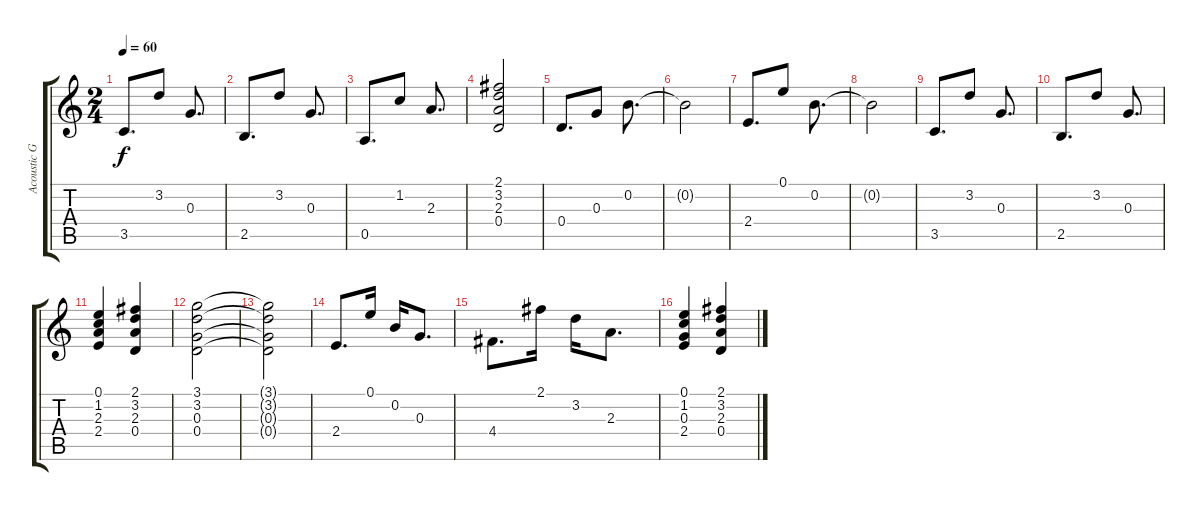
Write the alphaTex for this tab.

\track ("Acoustic GT." "Acoustic G") {instrument acousticguitarsteel}
\staff {score tabs}
\tuning (E4 B3 G3 D3 A2 E2) {hide}
\ts (2 4)
\tempo 60
\clef g2
\ks c
3.5.8{d dy f} 3.2.8 0.3.8{d} |
2.5.8{d} 3.2.8 0.3.8{d} |
0.5.8{d} 1.2.8 2.3.8{d} |
(2.1 3.2 2.3 0.4).2 |
0.4.8{d} 0.3.8 0.2.8{d} |
0.2{t}.2 |
2.4.8{d} 0.1.8 0.2.8{d} |
0.2{t}.2 |
3.5.8{d} 3.2.8 0.3.8{d} |
2.5.8{d} 3.2.8 0.3.8{d} |
(0.1 1.2 2.3 2.4).4 (2.1 3.2 2.3 0.4).4 |
(3.1 3.2 0.3 0.4).2 |
(3.1{t} 3.2{t} 0.3{t} 0.4{t}).2 |
2.4.8{d} 0.1.16 0.2.16 0.3.8{d} |
4.4.8{d} 2.1.16 3.2.16 2.3.8{d} |
(0.1 1.2 0.3 2.4).4 (2.1 3.2 2.3 0.4).4
